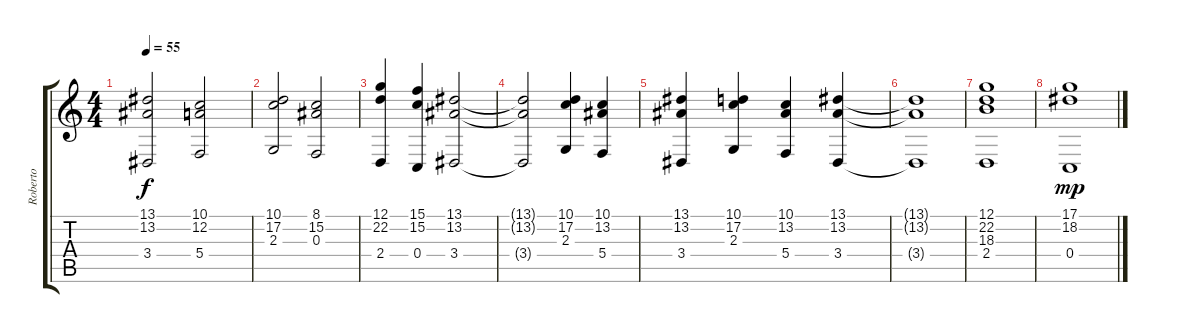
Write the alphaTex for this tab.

\track ("Roberto" "Roberto") {instrument pad2warm}
\staff {score tabs}
\tuning (D4 A3 F3 C3 G2 D2) {hide}
\ts (4 4)
\tempo 55
\clef g2
\ks c
(13.1{t} 13.2{t} 3.4{t}).2{dy f} (10.1 12.2 5.4).2 |
(10.1 17.2 2.3).2 (8.1 15.2 0.3).2 |
(12.1 22.2 2.4).4 (15.1 15.2 0.4).4 (13.1 13.2 3.4).2 |
(13.1{t} 13.2{t} 3.4{t}).2 (10.1 17.2 2.3).4 (10.1 13.2 5.4).4 |
(13.1 13.2 3.4).4 (10.1 17.2 2.3).4 (10.1 13.2 5.4).4 (13.1 13.2 3.4).4 |
(13.1{t} 13.2{t} 3.4{t}).1 |
(12.1 22.2 18.3 2.4).1 |
(17.1 18.2 0.4).1{dy mp}
